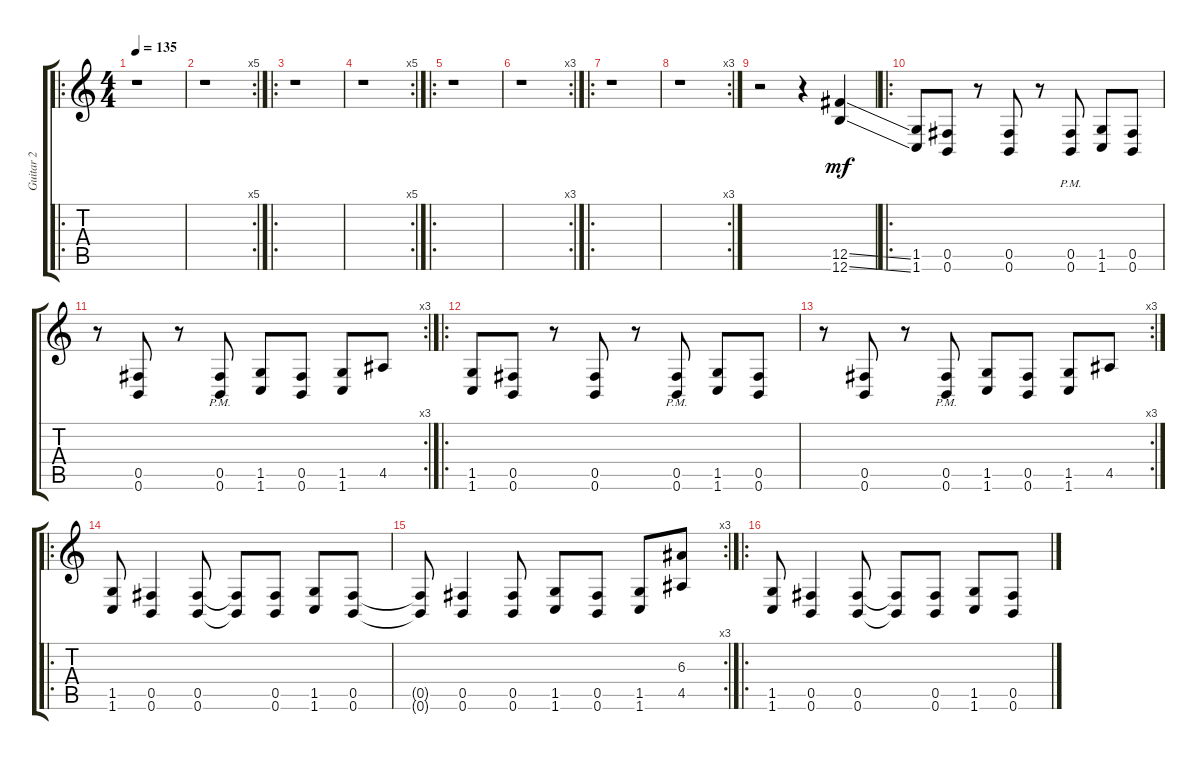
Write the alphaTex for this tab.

\track ("Guitar 2" "Guitar 2") {instrument distortionguitar}
\staff {score tabs}
\tuning (Db4 Ab3 E3 B2 Gb2 B1) {hide}
\ro
\ts (4 4)
\tempo 135
\clef g2
\ks c
r.1{dy mf} |
\rc 5
r.1 |
\ro
r.1 |
\rc 5
r.1 |
\ro
r.1 |
\rc 3
r.1 |
\ro
r.1 |
\rc 3
r.1 |
r.2 r.4 (12.5{ss} 12.6{ss}).4 |
\ro
(1.5 1.6).8 (0.5 0.6).8 r.8 (0.5 0.6).8 r.8 (0.5{pm} 0.6{pm}).8 (1.5 1.6).8 (0.5 0.6).8 |
\rc 3
r.8 (0.5 0.6).8 r.8 (0.5{pm} 0.6{pm}).8 (1.5 1.6).8 (0.5 0.6).8 (1.5 1.6).8 4.5.8 |
\ro
(1.5 1.6).8 (0.5 0.6).8 r.8 (0.5 0.6).8 r.8 (0.5{pm} 0.6{pm}).8 (1.5 1.6).8 (0.5 0.6).8 |
\rc 3
r.8 (0.5 0.6).8 r.8 (0.5{pm} 0.6{pm}).8 (1.5 1.6).8 (0.5 0.6).8 (1.5 1.6).8 4.5.8 |
\ro
(1.5 1.6).8 (0.5 0.6).4 (0.5 0.6).8 (0.5{t} 0.6{t}).8 (0.5 0.6).8 (1.5 1.6).8 (0.5 0.6).8 |
\rc 3
(0.5{t} 0.6{t}).8 (0.5 0.6).4 (0.5 0.6).8 (1.5 1.6).8 (0.5 0.6).8 (1.5 1.6).8 (6.3 4.5).8 |
\ro
(1.5 1.6).8 (0.5 0.6).4 (0.5 0.6).8 (0.5{t} 0.6{t}).8 (0.5 0.6).8 (1.5 1.6).8 (0.5 0.6).8
